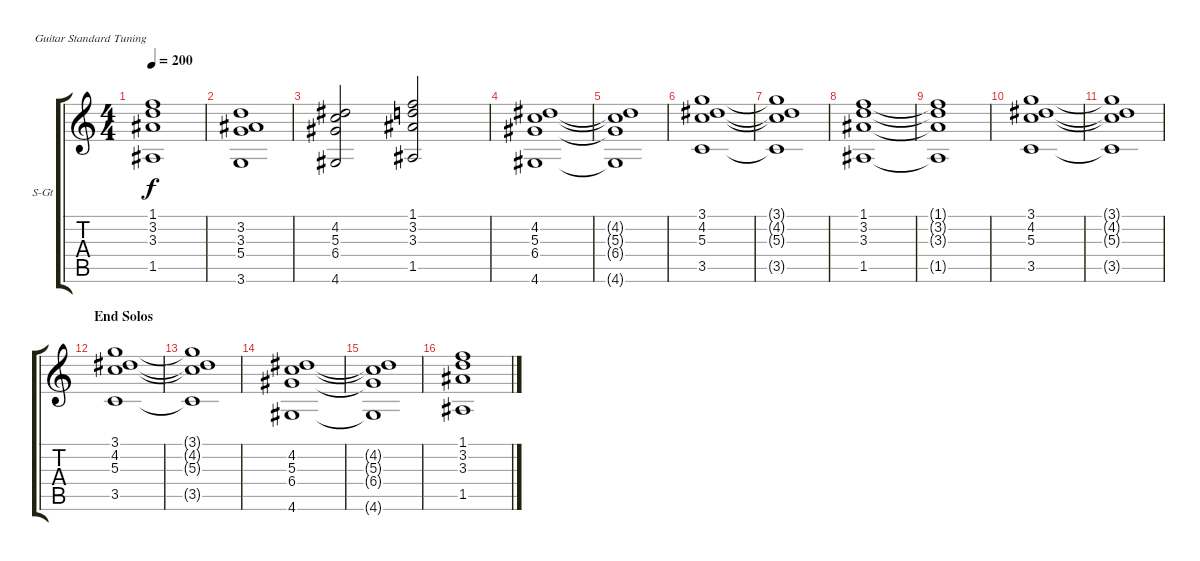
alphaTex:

\bracketExtendMode groupsimilarinstruments
\firstSystemTrackNameOrientation horizontal
\otherSystemsTrackNameOrientation horizontal
\track ("Ensemble" "S-Gt") {instrument stringensemble1}
\staff {score tabs}
\tuning (E4 B3 G3 D3 A2 E2)
\displaytranspose 12
\ts (4 4)
\tempo 200
\clef g2
\ks aminor
(1.1{t} 3.2{t} 3.3{t} 1.5{t}).1{dy f} |
(3.2 3.3 5.4 3.6).1 |
(4.2 5.3 6.4 4.6).2 (1.1 3.2 3.3 1.5).2 |
\section ("" "")
(4.2 5.3 6.4 4.6).1 |
(4.2{t} 5.3{t} 6.4{t} 4.6{t}).1 |
(3.1 4.2 5.3 3.5).1 |
(3.1{t} 4.2{t} 5.3{t} 3.5{t}).1 |
(1.1 3.2 3.3 1.5).1 |
(1.1{t} 3.2{t} 3.3{t} 1.5{t}).1 |
(3.1 4.2 5.3 3.5).1 |
(3.1{t} 4.2{t} 5.3{t} 3.5{t}).1 |
\section ("" "End Solos")
(3.1 4.2 5.3 3.5).1 |
(3.1{t} 4.2{t} 5.3{t} 3.5{t}).1 |
(4.2 5.3 6.4 4.6).1 |
(4.2{t} 5.3{t} 6.4{t} 4.6{t}).1 |
(1.1 3.2 3.3 1.5).1
